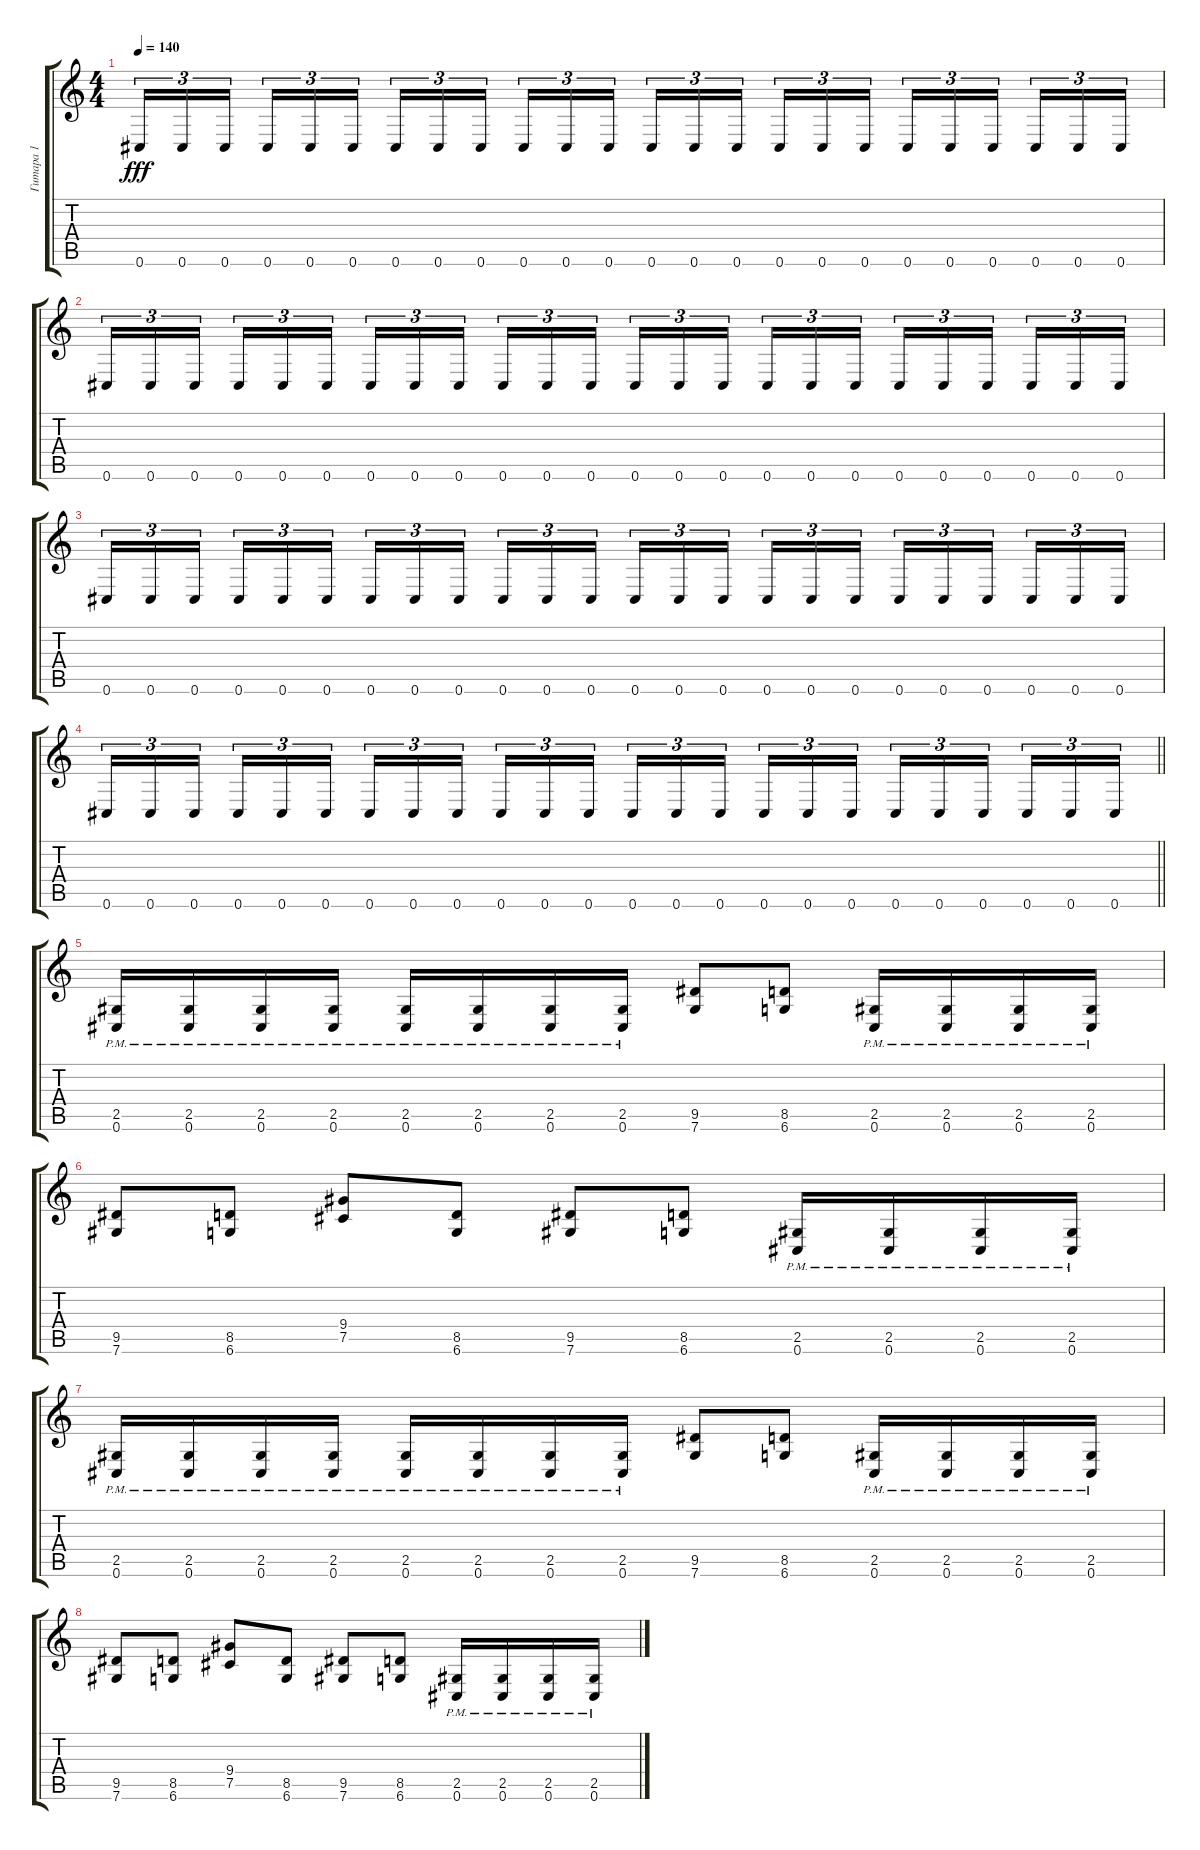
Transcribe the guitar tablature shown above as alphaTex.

\track ("Гитара 1" "Гитара 1") {instrument distortionguitar}
\staff {score tabs}
\tuning (Db4 Ab3 E3 B2 Gb2 Db2) {hide}
\ts (4 4)
\tempo 140
\clef g2
\ks c
0.6.16{tu (3 2) dy fff} 0.6.16{tu (3 2)} 0.6.16{tu (3 2) beam splitsecondary} 0.6.16{tu (3 2)} 0.6.16{tu (3 2)} 0.6.16{tu (3 2)} 0.6.16{tu (3 2)} 0.6.16{tu (3 2)} 0.6.16{tu (3 2) beam splitsecondary} 0.6.16{tu (3 2)} 0.6.16{tu (3 2)} 0.6.16{tu (3 2)} 0.6.16{tu (3 2)} 0.6.16{tu (3 2)} 0.6.16{tu (3 2) beam splitsecondary} 0.6.16{tu (3 2)} 0.6.16{tu (3 2)} 0.6.16{tu (3 2)} 0.6.16{tu (3 2)} 0.6.16{tu (3 2)} 0.6.16{tu (3 2) beam splitsecondary} 0.6.16{tu (3 2)} 0.6.16{tu (3 2)} 0.6.16{tu (3 2)} |
0.6.16{tu (3 2)} 0.6.16{tu (3 2)} 0.6.16{tu (3 2) beam splitsecondary} 0.6.16{tu (3 2)} 0.6.16{tu (3 2)} 0.6.16{tu (3 2)} 0.6.16{tu (3 2)} 0.6.16{tu (3 2)} 0.6.16{tu (3 2) beam splitsecondary} 0.6.16{tu (3 2)} 0.6.16{tu (3 2)} 0.6.16{tu (3 2)} 0.6.16{tu (3 2)} 0.6.16{tu (3 2)} 0.6.16{tu (3 2) beam splitsecondary} 0.6.16{tu (3 2)} 0.6.16{tu (3 2)} 0.6.16{tu (3 2)} 0.6.16{tu (3 2)} 0.6.16{tu (3 2)} 0.6.16{tu (3 2) beam splitsecondary} 0.6.16{tu (3 2)} 0.6.16{tu (3 2)} 0.6.16{tu (3 2)} |
0.6.16{tu (3 2)} 0.6.16{tu (3 2)} 0.6.16{tu (3 2) beam splitsecondary} 0.6.16{tu (3 2)} 0.6.16{tu (3 2)} 0.6.16{tu (3 2)} 0.6.16{tu (3 2)} 0.6.16{tu (3 2)} 0.6.16{tu (3 2) beam splitsecondary} 0.6.16{tu (3 2)} 0.6.16{tu (3 2)} 0.6.16{tu (3 2)} 0.6.16{tu (3 2)} 0.6.16{tu (3 2)} 0.6.16{tu (3 2) beam splitsecondary} 0.6.16{tu (3 2)} 0.6.16{tu (3 2)} 0.6.16{tu (3 2)} 0.6.16{tu (3 2)} 0.6.16{tu (3 2)} 0.6.16{tu (3 2) beam splitsecondary} 0.6.16{tu (3 2)} 0.6.16{tu (3 2)} 0.6.16{tu (3 2)} |
\barLineRight lightlight
0.6.16{tu (3 2)} 0.6.16{tu (3 2)} 0.6.16{tu (3 2) beam splitsecondary} 0.6.16{tu (3 2)} 0.6.16{tu (3 2)} 0.6.16{tu (3 2)} 0.6.16{tu (3 2)} 0.6.16{tu (3 2)} 0.6.16{tu (3 2) beam splitsecondary} 0.6.16{tu (3 2)} 0.6.16{tu (3 2)} 0.6.16{tu (3 2)} 0.6.16{tu (3 2)} 0.6.16{tu (3 2)} 0.6.16{tu (3 2) beam splitsecondary} 0.6.16{tu (3 2)} 0.6.16{tu (3 2)} 0.6.16{tu (3 2)} 0.6.16{tu (3 2)} 0.6.16{tu (3 2)} 0.6.16{tu (3 2) beam splitsecondary} 0.6.16{tu (3 2)} 0.6.16{tu (3 2)} 0.6.16{tu (3 2)} |
(2.5{pm} 0.6{pm}).16 (2.5{pm} 0.6{pm}).16 (2.5{pm} 0.6{pm}).16 (2.5{pm} 0.6{pm}).16 (2.5{pm} 0.6{pm}).16 (2.5{pm} 0.6{pm}).16 (2.5{pm} 0.6{pm}).16 (2.5{pm} 0.6{pm}).16 (9.5 7.6).8 (8.5 6.6).8 (2.5{pm} 0.6{pm}).16 (2.5{pm} 0.6{pm}).16 (2.5{pm} 0.6{pm}).16 (2.5{pm} 0.6{pm}).16 |
(9.5 7.6).8 (8.5 6.6).8 (9.4 7.5).8 (8.5 6.6).8 (9.5 7.6).8 (8.5 6.6).8 (2.5{pm} 0.6{pm}).16 (2.5{pm} 0.6{pm}).16 (2.5{pm} 0.6{pm}).16 (2.5{pm} 0.6{pm}).16 |
(2.5{pm} 0.6{pm}).16 (2.5{pm} 0.6{pm}).16 (2.5{pm} 0.6{pm}).16 (2.5{pm} 0.6{pm}).16 (2.5{pm} 0.6{pm}).16 (2.5{pm} 0.6{pm}).16 (2.5{pm} 0.6{pm}).16 (2.5{pm} 0.6{pm}).16 (9.5 7.6).8 (8.5 6.6).8 (2.5{pm} 0.6{pm}).16 (2.5{pm} 0.6{pm}).16 (2.5{pm} 0.6{pm}).16 (2.5{pm} 0.6{pm}).16 |
(9.5 7.6).8 (8.5 6.6).8 (9.4 7.5).8 (8.5 6.6).8 (9.5 7.6).8 (8.5 6.6).8 (2.5{pm} 0.6{pm}).16 (2.5{pm} 0.6{pm}).16 (2.5{pm} 0.6{pm}).16 (2.5{pm} 0.6{pm}).16
